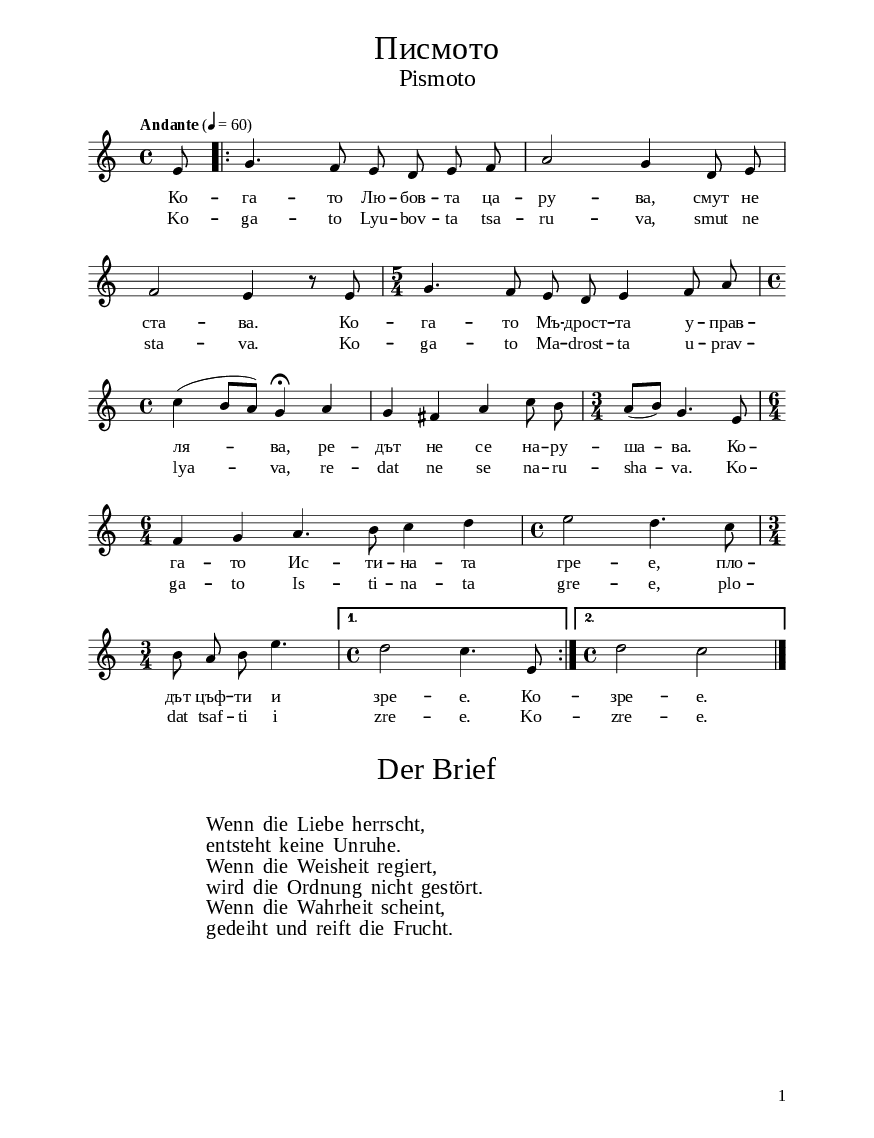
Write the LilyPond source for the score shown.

\version "2.24.0"

% include paper part and global functions
\include "include/globals.ily"

\bookpart {
  \include "include/bookpart-paper.ily"
  \score {
    \include "include/score-layout.ily"

    \new Voice \absolute {
      \clef treble
      \key c \major
      \time 4/4
      \tempoFunc "Andante" 4 "60"
      \autoBeamOff
      \partial 8
      e'8 \repeat volta 2 {
        | % 2
        g'4.  f'8  e'8  d'8  e'8
        f'8 | % 3
        a'2  g'4  d'8  e'8 \break| % 4
        f'2  e'4 r8  e'8  | % 5
        \time 5/4  | % 5
        g'4.  f'8  e'8  d'8  e'4
        f'8  a'8 | % 6
        \time 4/4  \break| % 6
        c''4 (  b'8 [  a'8 ])   g'4
        ^\fermata  a'4  | % 7
        g'4  fis'4  a'4  c''8
        b'8 | % 8
        \time 3/4  | % 8
        a'8 ( [  b'8 ])  g'4.  e'8  \break| % 9
        \time 6/4  | % 9
        f'4  g'4  a'4.  b'8  c''4
        d''4 |
        \time 4/4  |
        e''2  d''4.  c''8 \break | % 11
        \time 3/4  | % 11
        b'8  a'8  b'8  e''4. |
      }

      \alternative {
        {
          % 12
          \time 4/4  % 12
          d''2  c''4.  e'8 |
        }
        {
          \time 4/4 d''2  c''2 | \bar "|."
        }
      }
    }

    \addlyrics {
      Ко -- га -- то Лю -- бов -- та ца --
      ру -- ва, смут не ста -- ва. Ко --
      га -- то Мъ -- дрост -- та у -- прав
      -- ля -- ва, ре -- дът не се
      на -- ру -- ша -- ва. Ко -- га --
      то Ис -- ти -- на -- та гре -- е,
      пло -- дът цъф -- ти и зре -- е.
      Ко -- зре -- е.}
      \addlyrics {
        Ko -- ga -- to Lyu -- bov -- ta tsa --
        ru -- va, smut ne sta -- va. Ko --
        ga -- to Ma -- drost -- ta u -- prav
        -- lya -- va, re -- dat ne se
        na -- ru -- sha -- va. Ko -- ga --
        to Is -- ti -- na -- ta gre -- e,
        plo -- dat tsaf -- ti i zre -- e.
        Ko -- zre -- e.}

        \header {
          title = \titleFunc "Писмото" "Pismoto"
        }

        \midi{}

      } % score

      

      % include foreign translation(s) of the song
      \version "2.20.0"

\markup \fill-line { \fontsize #6 "Der Brief" }
\markup \null
\markup \null
\markup \fontsize #+2.5 {
  \hspace #10
  \override #'(baseline-skip . 2)

  \column {
    \line { " " }

 \line { " "Wenn die Liebe herrscht, }

 \line { " "entsteht keine Unruhe. }

 \line { " "Wenn die Weisheit regiert, }

 \line { " "wird die Ordnung nicht gestört.}

 \line { " "Wenn die Wahrheit scheint, }

 \line { " "gedeiht und reift die Frucht. }

  }
}


    } % bookpart

    % Più mosso
    %
